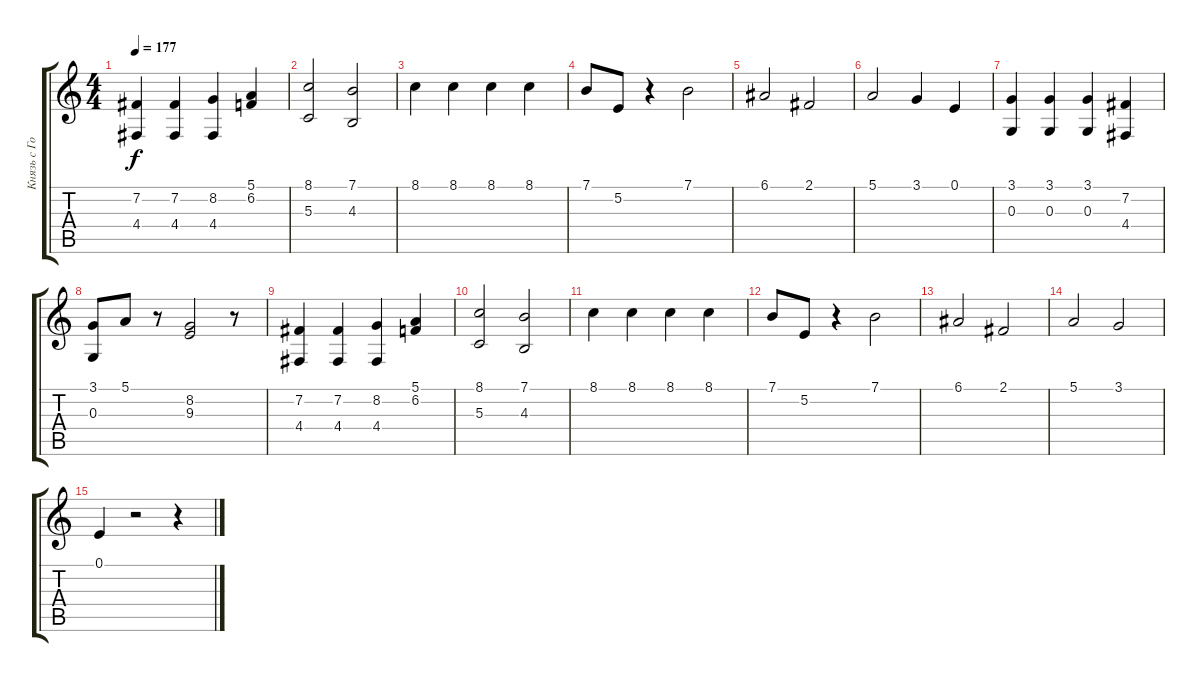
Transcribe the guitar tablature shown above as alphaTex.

\track ("Князь с Горшком" "Князь с Го") {instrument stringensemble1}
\staff {score tabs}
\tuning (E4 B3 G3 D3 A2 E2) {hide}
\ts (4 4)
\tempo 177
\clef g2
\ks c
(7.2 4.4).4{dy f} (7.2 4.4).4 (8.2 4.4).4 (5.1 6.2).4 |
(8.1 5.3).2 (7.1 4.3).2 |
8.1.4 8.1.4 8.1.4 8.1.4 |
7.1.8 5.2.8 r.4 7.1.2 |
6.1.2 2.1.2 |
5.1.2 3.1.4 0.1.4 |
(3.1 0.3).4{instrument stringensemble1} (3.1 0.3).4 (3.1 0.3).4 (7.2 4.4).4 |
(3.1 0.3).8 5.1.8 r.8 (8.2 9.3).2 r.8 |
(7.2 4.4).4 (7.2 4.4).4 (8.2 4.4).4 (5.1 6.2).4 |
(8.1 5.3).2 (7.1 4.3).2 |
8.1.4 8.1.4 8.1.4 8.1.4 |
7.1.8 5.2.8 r.4 7.1.2 |
6.1.2 2.1.2 |
5.1.2 3.1.2 |
0.1.4 r.2 r.4
